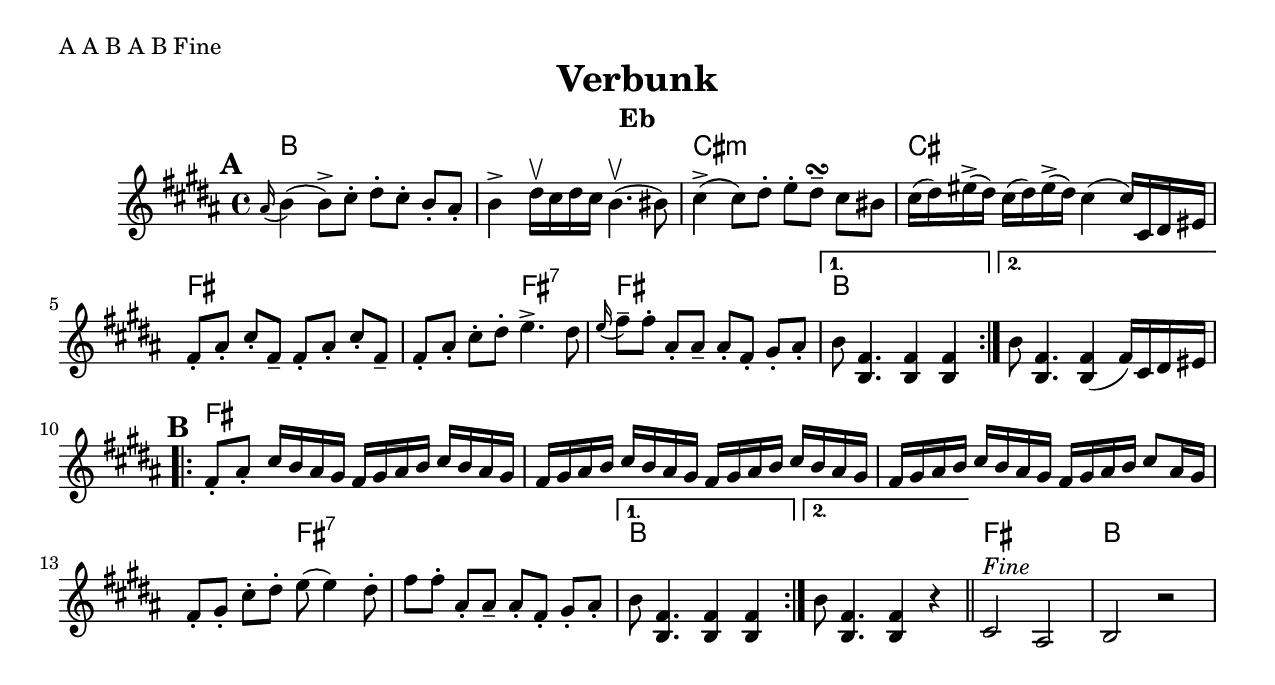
\version "2.18.0"
\include "english.ly"
\pointAndClickOff
\paper{
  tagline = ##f
  print-all-headers = ##t
  #(set-paper-size "letter")
}
date = #(strftime "%d-%m-%Y" (localtime (current-time)))

%\markup{ \italic{ " Updated " \date  }  }

\markup{ A A B A B Fine}

global = {
  \clef treble
  \key d \major
  \time 4/4
  \set Score.markFormatter = #format-mark-box-alphabet
}

%#################################### Melody ########################
diddle = { a16 b cs d e d cs b }

melody = \relative c' {
  \global
  %\partial 16*3 a16 d f   %lead in notes

  \repeat volta 2{
    \mark \default
    \grace cs16 (d4)(d8->) e -.fs-. [e-.] d-. [cs-.]|
    d4-> fs16\upbow e fs e d4.\upbow(ds8)
    e4->(e8) fs-. g-. fs--\turn e [ds]|
    e16(fs) gs->(fs) e16(fs) gs->(fs)  e4(e16) e, fs gs|

    a8-. cs-. e-. [a, --]  a8-. cs-. e-. [a, --]
    a8-. cs-. e-. [fs-.] g4.-> fs8
    \grace g16(a8--) a-. cs,-. [cs --] cs-. a-. b-.[cs-.]

  }
  \alternative {
    {  d8 <a d,>4.  <a d,>4 <a d,>}
    {  d8 <a d,>4.  <a d,>4 (a16) e fs gs}
  }

  \repeat volta 2{
    \mark \default
    a8-. cs-. e16 d cs b \diddle
    \diddle \diddle
    \diddle a16 b cs d e8 cs16 b |  %add a slur
    a8-. [b-.]  e-. [fs-.] g(g4) fs8-.|
    a8 a-. cs,-. [cs --] cs-. a-. b-.[cs-.]



  }
  \alternative {
    { d8 <a d,>4.  <a d,>4 <a d,>}
    { d8 <a d,>4.  <a d,>4 r }
  }
  \bar"||"
  e2^\markup{\italic{Fine}} cs
  d2 r
}
%################################# Lyrics #####################
%\addlyrics{  }
%################################# Chords #######################
harmonies = \chordmode {
  d1*2
  e1:m
  e1
  a2*3
  a2:7
  a1
  d1*2
  %b
  a2*7
  a2*3:7
  d1*2
  a1
  d1
}

\score {\transpose c a
  <<
    \new ChordNames {
      \set chordChanges = ##f
      \harmonies
    }
    \new Staff
    \melody
  >>
  \header{
    title= "Verbunk"
    subtitle=""
    composer= ""
    instrument = "Eb"
    arranger= ""
  }
  \layout{indent = 1.0\cm}
  \midi {
    \tempo 4 = 120

    % \midi { }
  }
}
%{
% more verses:
\markup{}
\markup {
  \fill-line {
    \hspace #0.1 % distance from left margin
    \column {
      \line { "1."
	\column {
	  ""
	}
      }
      \hspace #0.2 % vertical distance between verses
      \line { "2."
	\column {
	 ""
	}
      }
    }
    \hspace #0.1  % horiz. distance between columns
    \column {
      \line { "3."
	\column {
	  ""
	}
      }
      \hspace #0.2 % distance between verses
      \line { "4."
	\column {
	 ""
	}
      }
    }
    \hspace #0.1 % distance to right margin
  }
}

%}
